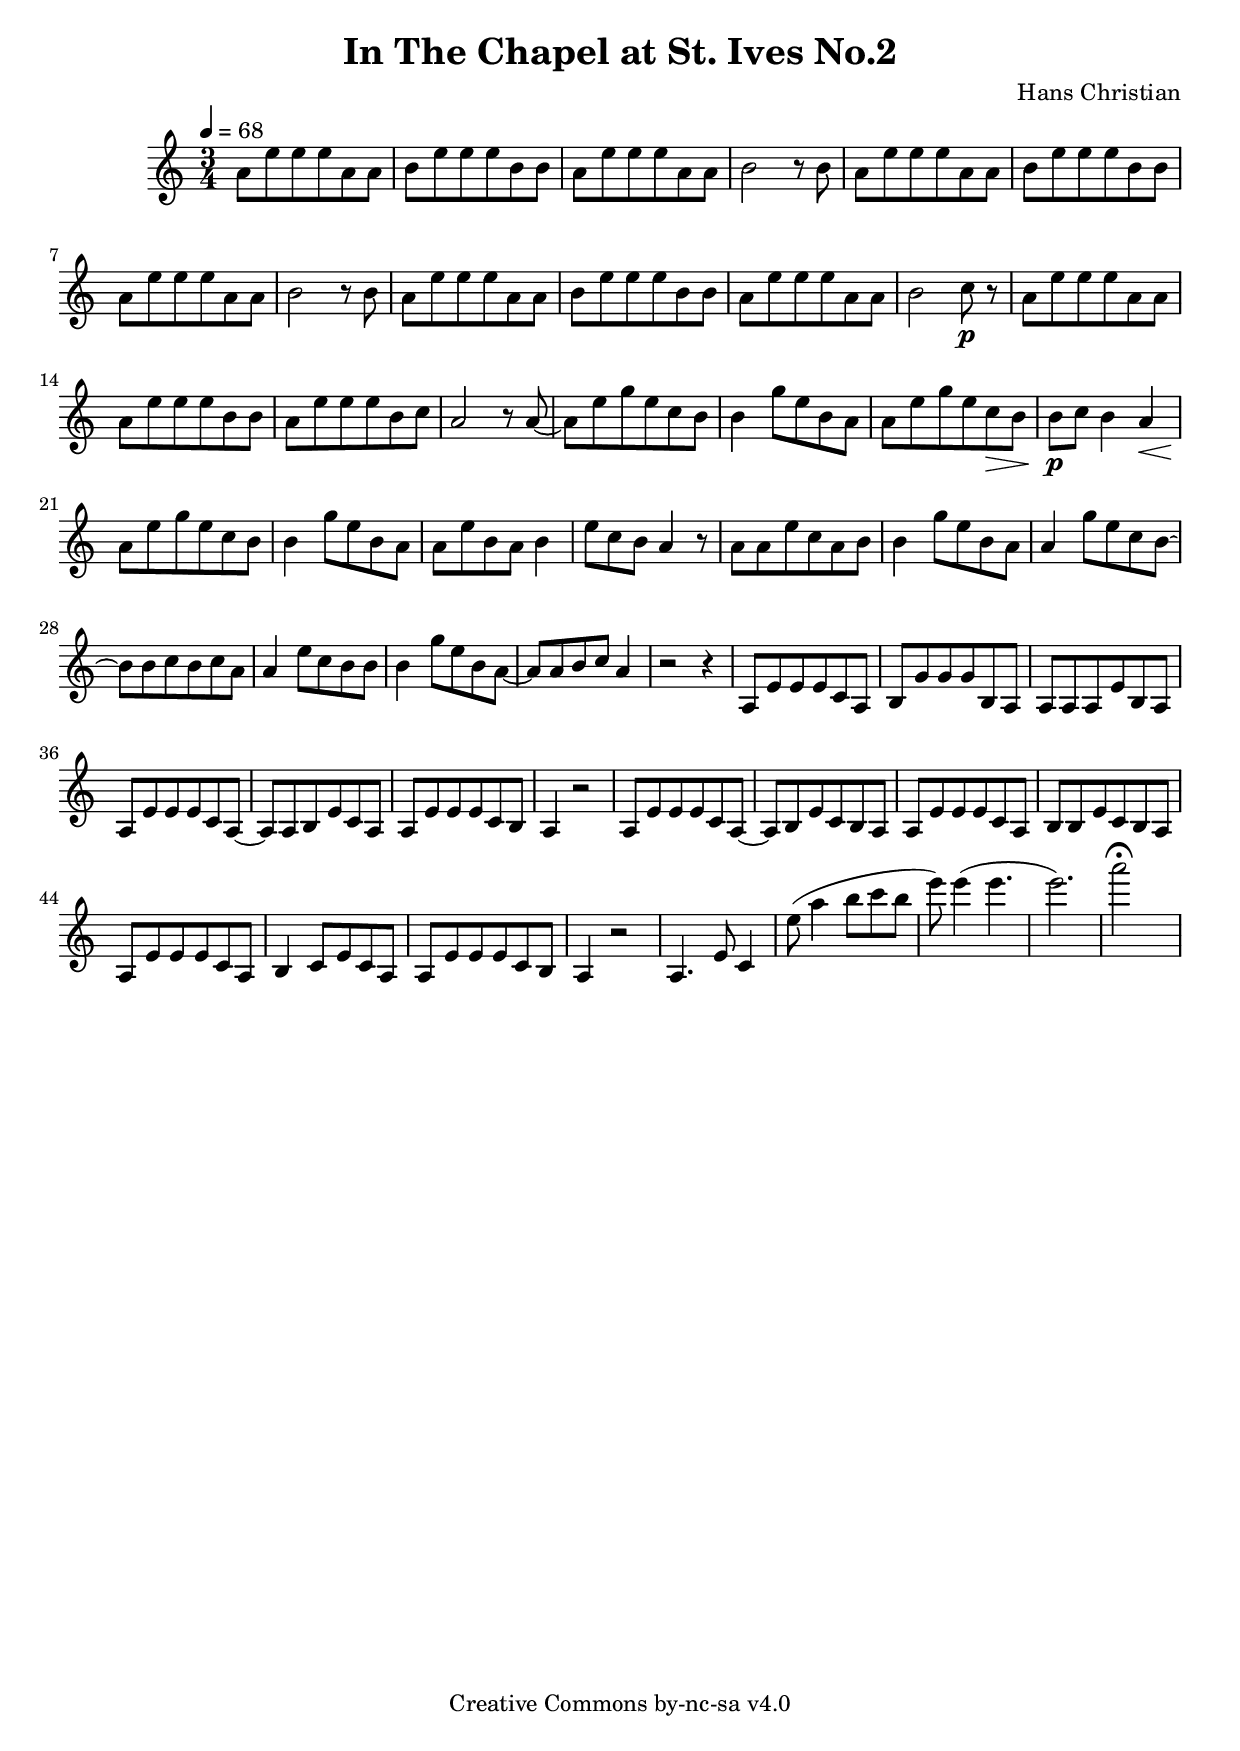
\header {
	title = "In The Chapel at St. Ives No.2"
	composer = "Hans Christian"
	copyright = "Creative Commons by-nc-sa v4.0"
}

end = {
	% total work in progress. FIXME: port to relative notation.
	e''8( a''4 b''8 c''' b'' %works better when played on the 2nd string, FIXME: add markers for that

	e'''8) e'''4( e'''4. % 09:00 mark
	e'''2.) %FIXME: measure the duration of this e group.
	a'''2\fermata s4
}

{
	\time 3/4
	\tempo 4=68

	\relative {
	a'8 e' e e a, a
	b e e e b b % 00:05 mark at the second e
	a e' e e a, a
	b2 r8 b

	a e' e e a, a % 00:10 mark at the end
	b e e e b b
	a e' e e a, a
	b2 r8 b

	a8 e' e e a, a % 00:15 mark at the opening a
	b e e e b b
	a e' e e a, a
	b2 c8\p r % 00:20 mark at b

	a e' e e a, a
	a e' e e b b
	a e' e e b c % 00:25 mark at b
	a2 r8 a~

	a e' g e c b
	b4 g'8 e b a % 00:30 mark at g
	a e' g e c\> b
	b\p c b4 a\<

	a8\! e' g e c b % 00:35 mark at c
	b4 g'8 e b a
	a e' b a b4
	e8 c b a4 r8 % 00:40 mark at a

	a a e' c a b
	b4 g'8 e b a
	a4 g'8 e c b~ % 00:45 mark at e
	b b c b c a

	a4 e'8 c b b
	b4 g'8 e b a~ % FIXME: I'm not super-happy about the rhythm of this b quarter note.
	a a b c a4 % 00:50 mark at the beginning of the measure
	r2 r4

	a,8 e' e e c a % 00:55 mark at c
	b g' g g b, a
	a a a e' b a
	a e' e e c a~ % 01:00 mark at the beginning of the measure
	a a b e c a
	a e' e e c b
	a4 r2 % 01:05 mark at a

	a8 e' e e c a~
	a b e c b a
	a e' e e c a % 01:10 mark at the second e
	b b e c b a 
	a e' e e c a
	b4 c8 e c a % 01:15 mark at a
	a e' e e c b
	a4 r2

	a4. e'8 c4 

	}

	\end
}
